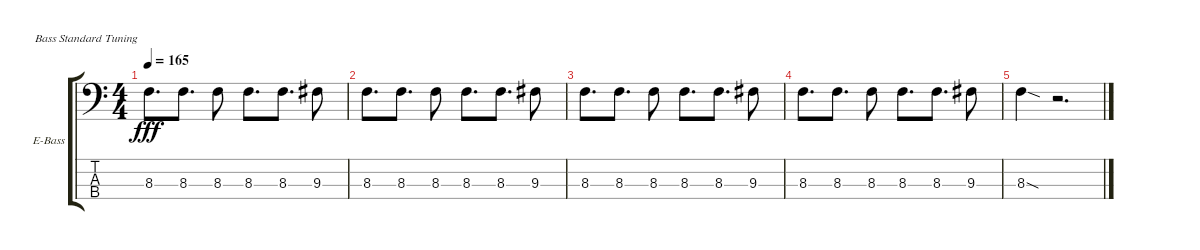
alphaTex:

\defaultSystemsLayout 4
\bracketExtendMode groupsimilarinstruments
\firstSystemTrackNameOrientation horizontal
\otherSystemsTrackNameOrientation horizontal
\track ("O`Malley" "E-Bass") {instrument electricbassfinger}
\staff {score tabs}
\tuning (G2 D2 A1 E1)
\ts (4 4)
\tempo 165
\clef f4
\ks c
8.3.8{d dy fff} 8.3.8{d} 8.3.8 8.3.8{d} 8.3.8{d} 9.3.8 |
8.3.8{d} 8.3.8{d} 8.3.8 8.3.8{d} 8.3.8{d} 9.3.8 |
8.3.8{d} 8.3.8{d} 8.3.8 8.3.8{d} 8.3.8{d} 9.3.8 |
8.3.8{d} 8.3.8{d} 8.3.8 8.3.8{d} 8.3.8{d} 9.3.8 |
8.3{sod}.4 r.2{d}
